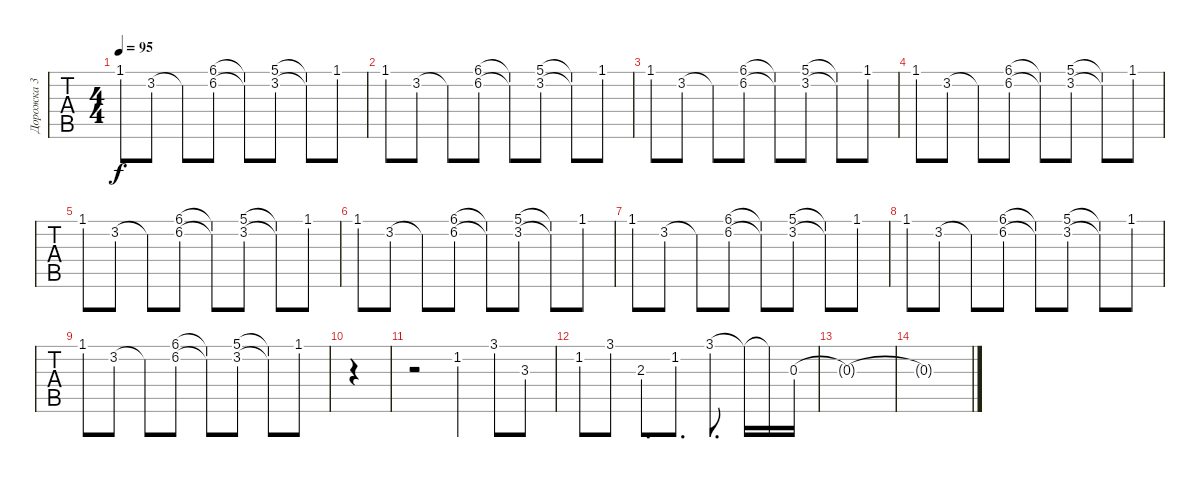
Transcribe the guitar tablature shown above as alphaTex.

\track ("Дорожка 3" "Дорожка 3") {instrument overdrivenguitar}
\staff {tabs}
\tuning (D4 A3 F3 C3 G2 C2) {hide}
\ts (4 4)
\tempo 95
\clef g2
\ks c
1.1.8{dy f} 3.2.8 3.2{t}.8 (6.1 6.2).8 (6.1{t} 6.2{t}).8 (5.1 3.2).8 (5.1{t} 3.2{t}).8 1.1.8 |
1.1.8{instrument overdrivenguitar} 3.2.8 3.2{t}.8 (6.1 6.2).8 (6.1{t} 6.2{t}).8 (5.1 3.2).8 (5.1{t} 3.2{t}).8 1.1.8 |
1.1.8 3.2.8 3.2{t}.8 (6.1 6.2).8 (6.1{t} 6.2{t}).8 (5.1 3.2).8 (5.1{t} 3.2{t}).8 1.1.8 |
1.1.8 3.2.8 3.2{t}.8 (6.1 6.2).8 (6.1{t} 6.2{t}).8 (5.1 3.2).8 (5.1{t} 3.2{t}).8 1.1.8 |
1.1.8 3.2.8 3.2{t}.8 (6.1 6.2).8 (6.1{t} 6.2{t}).8 (5.1 3.2).8 (5.1{t} 3.2{t}).8 1.1.8 |
1.1.8 3.2.8 3.2{t}.8 (6.1 6.2).8 (6.1{t} 6.2{t}).8 (5.1 3.2).8 (5.1{t} 3.2{t}).8 1.1.8 |
1.1.8 3.2.8 3.2{t}.8 (6.1 6.2).8 (6.1{t} 6.2{t}).8 (5.1 3.2).8 (5.1{t} 3.2{t}).8 1.1.8 |
1.1.8 3.2.8 3.2{t}.8 (6.1 6.2).8 (6.1{t} 6.2{t}).8 (5.1 3.2).8 (5.1{t} 3.2{t}).8 1.1.8 |
1.1.8 3.2.8 3.2{t}.8 (6.1 6.2).8 (6.1{t} 6.2{t}).8 (5.1 3.2).8 (5.1{t} 3.2{t}).8 1.1.8 |
|
r.2 1.2.4 3.1.8 3.3.8 |
1.2.8 3.1.8 2.3.8{d} 1.2.8{d} 3.1.8{d} 3.1{t}.16 3.1{t}.16 0.3.16 |
0.3{t}.1 |
0.3{t}.1
